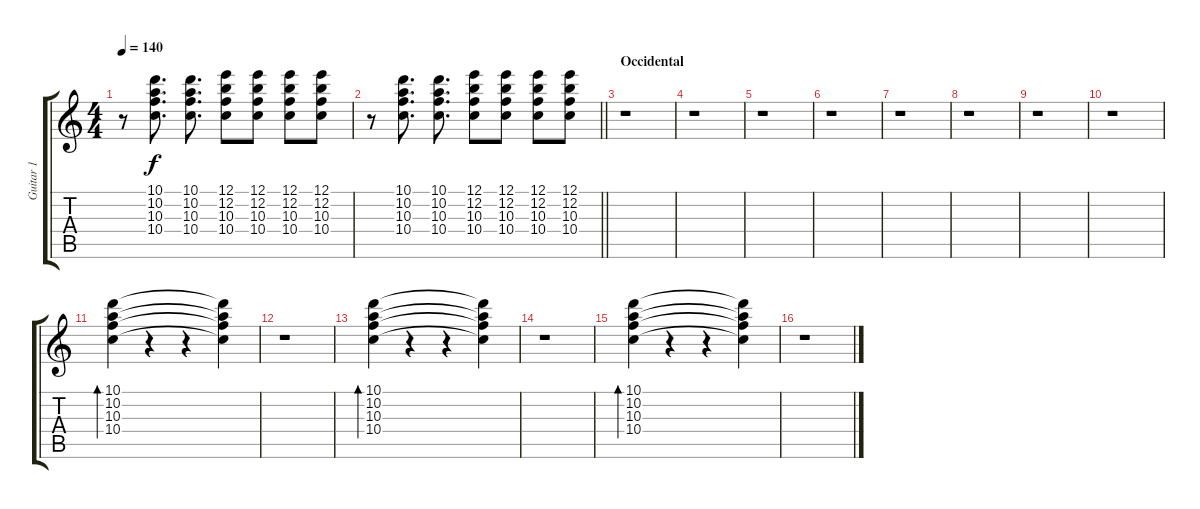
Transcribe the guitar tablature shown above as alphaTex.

\track ("Guitar 1" "Guitar 1") {instrument electricguitarjazz}
\staff {score tabs}
\tuning (E4 B3 G3 D3 A2 E2) {hide}
\ts (4 4)
\tempo 140
\clef g2
\ks c
r.8{dy f} (10.1 10.2 10.3 10.4).8{d} (10.1 10.2 10.3 10.4).8{d} (12.1 12.2 10.3 10.4).8 (12.1 12.2 10.3 10.4).8 (12.1 12.2 10.3 10.4).8 (12.1 12.2 10.3 10.4).8 |
\barLineRight lightlight
r.8 (10.1 10.2 10.3 10.4).8{d} (10.1 10.2 10.3 10.4).8{d} (12.1 12.2 10.3 10.4).8 (12.1 12.2 10.3 10.4).8 (12.1 12.2 10.3 10.4).8 (12.1 12.2 10.3 10.4).8 |
\section ("" "Occidental")
r.1 |
r.1 |
r.1 |
r.1 |
r.1 |
r.1 |
r.1 |
r.1 |
(10.1 10.2 10.3 10.4).4{bd 480} r.4 r.4 (10.1{t} 10.2{t} 10.3{t} 10.4{t}).4 |
r.1 |
(10.1 10.2 10.3 10.4).4{bd 120} r.4 r.4 (10.1{t} 10.2{t} 10.3{t} 10.4{t}).4 |
r.1 |
(10.1 10.2 10.3 10.4).4{bd 120} r.4 r.4 (10.1{t} 10.2{t} 10.3{t} 10.4{t}).4 |
r.1
